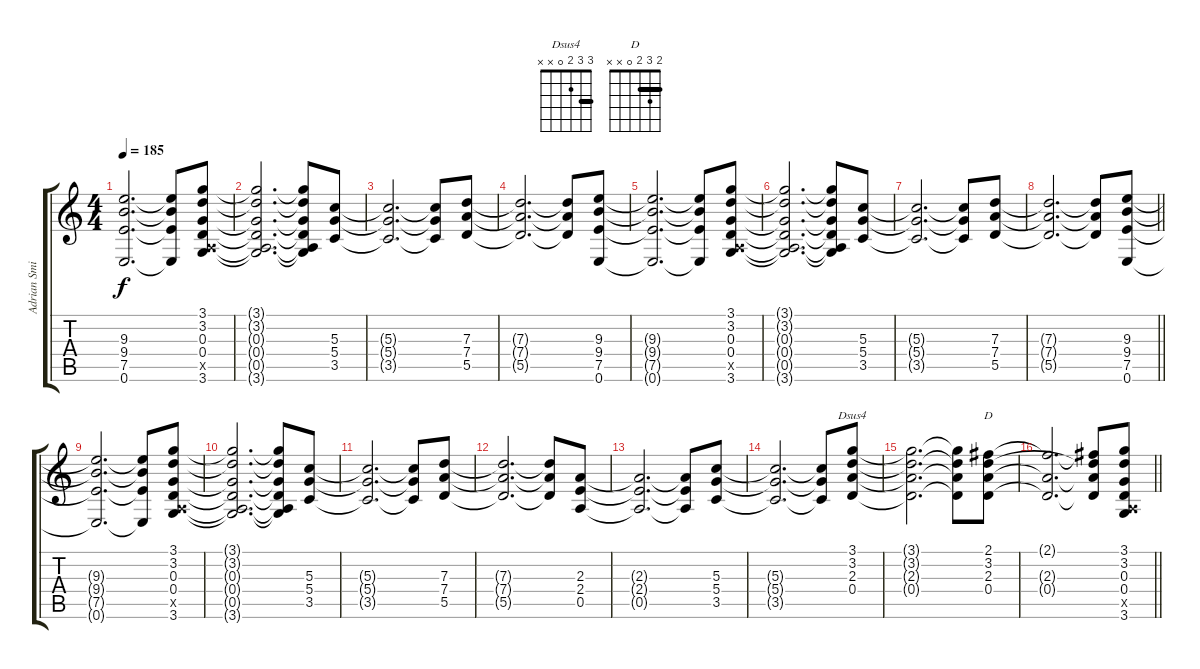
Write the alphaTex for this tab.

\track ("Adrian Smith" "Adrian Smi") {instrument distortionguitar}
\staff {score tabs}
\tuning (E4 B3 G3 D3 A2 E2) {hide}
\chord ("Dsus4" 3 3 2 0 x x) {barre 3}
\chord ("D" 2 3 2 0 x x) {barre 2}
\ts (4 4)
\tempo 185
\clef g2
\ks c
(9.3{t} 9.4{t} 7.5{t} 0.6{t}).2{d dy f} (9.3{t} 9.4{t} 7.5{t} 0.6{t}).8 (3.1 3.2 0.3 0.4 0.5{x} 3.6).8 |
(3.1{t} 3.2{t} 0.3{t} 0.4{t} 0.5{t} 3.6{t}).2{d} (3.1{t} 3.2{t} 0.3{t} 0.4{t} 0.5{t} 3.6{t}).8 (5.3 5.4 3.5).8 |
(5.3{t} 5.4{t} 3.5{t}).2{d} (5.3{t} 5.4{t} 3.5{t}).8 (7.3 7.4 5.5).8 |
(7.3{t} 7.4{t} 5.5{t}).2{d} (7.3{t} 7.4{t} 5.5{t}).8 (9.3 9.4 7.5 0.6).8 |
(9.3{t} 9.4{t} 7.5{t} 0.6{t}).2{d} (9.3{t} 9.4{t} 7.5{t} 0.6{t}).8 (3.1 3.2 0.3 0.4 0.5{x} 3.6).8 |
(3.1{t} 3.2{t} 0.3{t} 0.4{t} 0.5{t} 3.6{t}).2{d} (3.1{t} 3.2{t} 0.3{t} 0.4{t} 0.5{t} 3.6{t}).8 (5.3 5.4 3.5).8 |
(5.3{t} 5.4{t} 3.5{t}).2{d} (5.3{t} 5.4{t} 3.5{t}).8 (7.3 7.4 5.5).8 |
\barLineRight lightlight
(7.3{t} 7.4{t} 5.5{t}).2{d} (7.3{t} 7.4{t} 5.5{t}).8 (9.3 9.4 7.5 0.6).8 |
(9.3{t} 9.4{t} 7.5{t} 0.6{t}).2{d} (9.3{t} 9.4{t} 7.5{t} 0.6{t}).8 (3.1 3.2 0.3 0.4 0.5{x} 3.6).8 |
(3.1{t} 3.2{t} 0.3{t} 0.4{t} 0.5{t} 3.6{t}).2{d} (3.1{t} 3.2{t} 0.3{t} 0.4{t} 0.5{t} 3.6{t}).8 (5.3 5.4 3.5).8 |
(5.3{t} 5.4{t} 3.5{t}).2{d} (5.3{t} 5.4{t} 3.5{t}).8 (7.3 7.4 5.5).8 |
(7.3{t} 7.4{t} 5.5{t}).2{d} (7.3{t} 7.4{t} 5.5{t}).8 (2.3 2.4 0.5).8 |
(2.3{t} 2.4{t} 0.5{t}).2{d} (2.3{t} 2.4{t} 0.5{t}).8 (5.3 5.4 3.5).8 |
(5.3{t} 5.4{t} 3.5{t}).2{d} (5.3{t} 5.4{t} 3.5{t}).8 (3.1 3.2 2.3 0.4).8{ch "Dsus4"} |
(3.1{t} 3.2{t} 2.3{t} 0.4{t}).2{d} (3.1{t} 3.2{t} 2.3{t} 0.4{t}).8 (2.1 3.2 2.3 0.4).8{ch "D"} |
\barLineRight lightlight
(2.1{t} 2.3{t} 0.4{t}).2{d} (2.1{t} 3.2{t} 2.3{t} 0.4{t}).8 (3.1 3.2 0.3 0.4 0.5{x} 3.6).8
